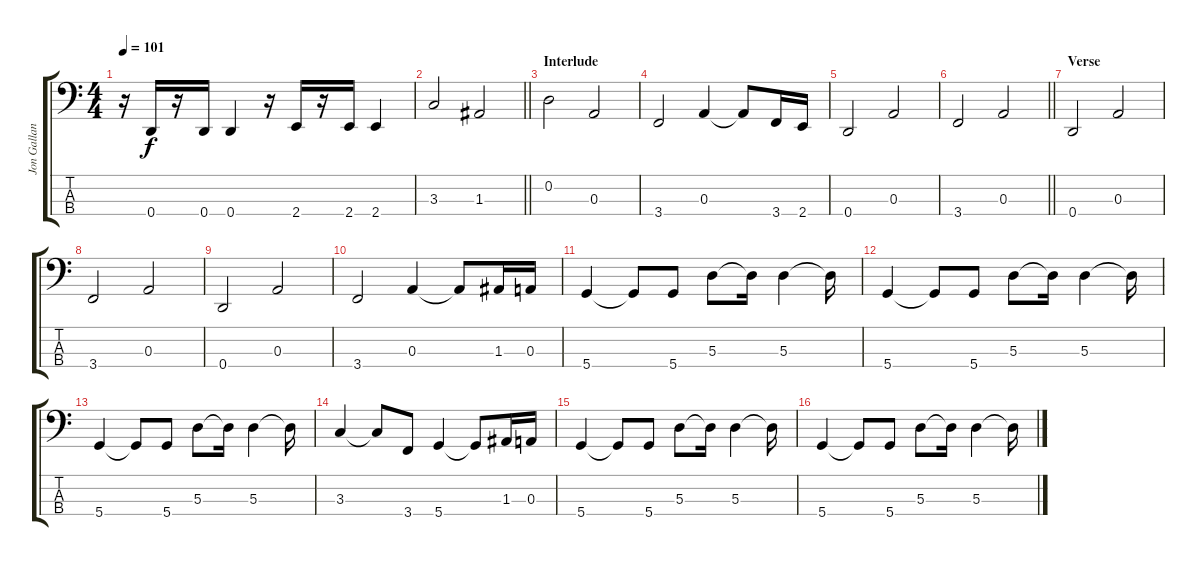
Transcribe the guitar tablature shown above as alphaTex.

\track ("Jon Gallant" "Jon Gallan") {instrument electricbassfinger}
\staff {score tabs}
\tuning (G2 D2 A1 D1) {hide}
\ts (4 4)
\tempo 101
\clef f4
\ks c
r.16{dy f} 0.4.16 r.16 0.4.16 0.4.4 r.16 2.4.16 r.16 2.4.16 2.4.4 |
\barLineRight lightlight
3.3.2 1.3.2 |
\section ("" "Interlude")
0.2.2 0.3.2 |
3.4.2 0.3.4 0.3{t}.8 3.4.16 2.4.16 |
0.4.2 0.3.2 |
\barLineRight lightlight
3.4.2 0.3.2 |
\section ("" "Verse")
0.4.2 0.3.2 |
3.4.2 0.3.2 |
0.4.2 0.3.2 |
3.4.2 0.3.4 0.3{t}.8 1.3.16 0.3.16 |
5.4.4 5.4{t}.8 5.4.8 5.3.8 5.3{t}.16 5.3.4 5.3{t}.16 |
5.4.4 5.4{t}.8 5.4.8 5.3.8 5.3{t}.16 5.3.4 5.3{t}.16 |
5.4.4 5.4{t}.8 5.4.8 5.3.8 5.3{t}.16 5.3.4 5.3{t}.16 |
3.3.4 3.3{t}.8 3.4.8 5.4.4 5.4{t}.8 1.3.16 0.3.16 |
5.4.4 5.4{t}.8 5.4.8 5.3.8 5.3{t}.16 5.3.4 5.3{t}.16 |
5.4.4 5.4{t}.8 5.4.8 5.3.8 5.3{t}.16 5.3.4 5.3{t}.16
